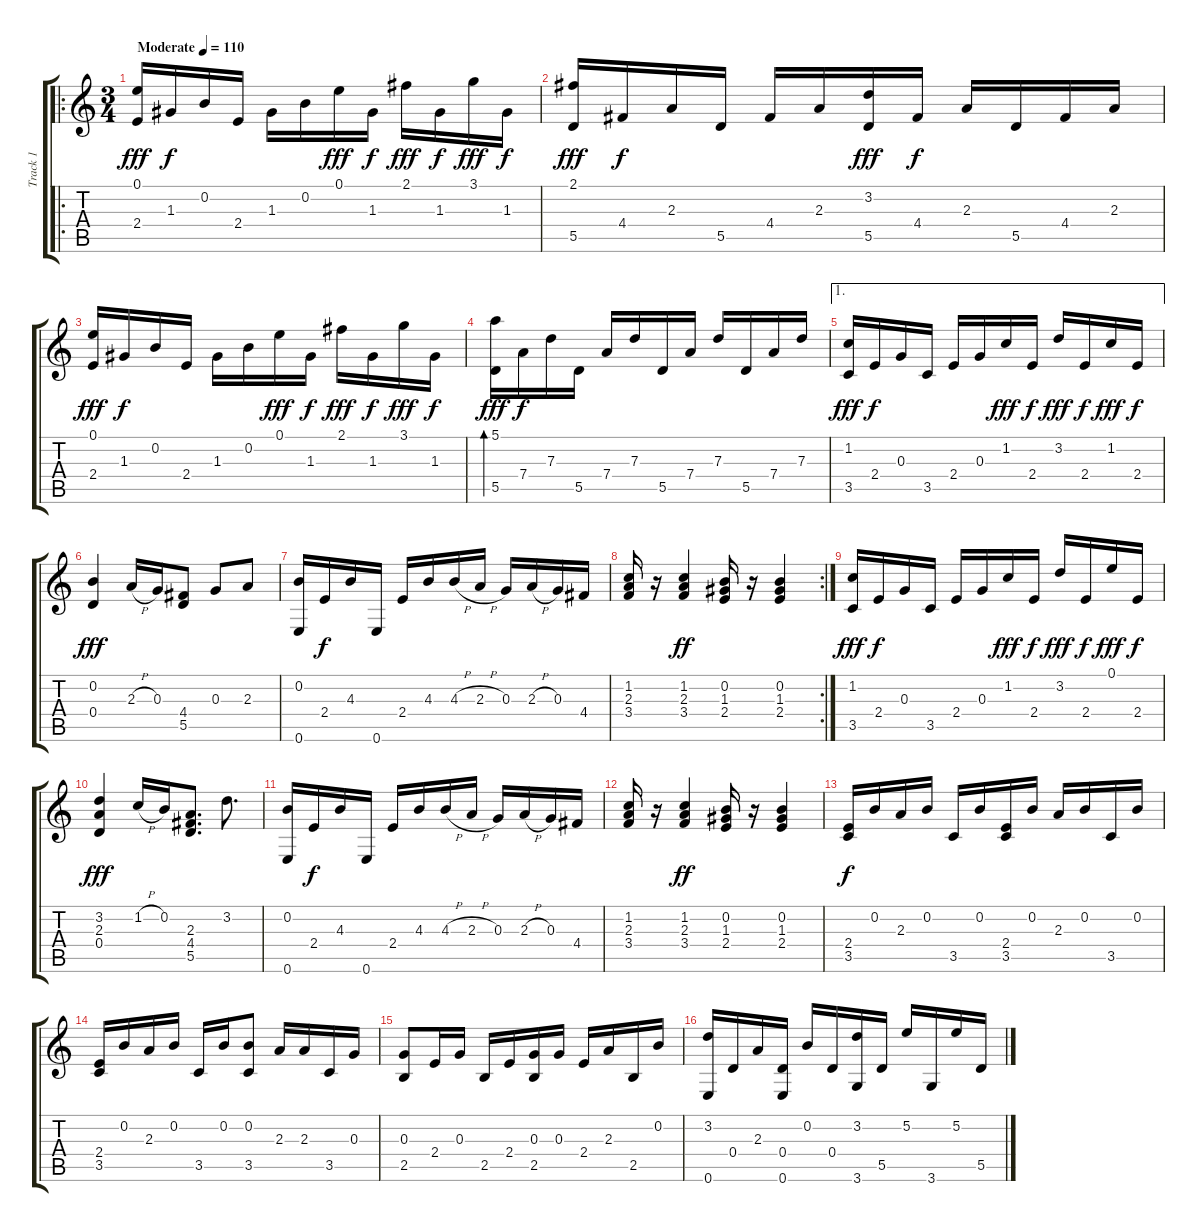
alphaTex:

\track ("Track 1" "Track 1") {instrument acousticguitarnylon}
\staff {score tabs}
\tuning (E4 B3 G3 D3 A2 E2) {hide}
\ro
\ts (3 4)
\tempo (110 "Moderate")
\clef g2
\ks c
(0.1 2.4).16{dy fff instrument acousticguitarnylon} 1.3.16{dy f} 0.2.16 2.4.16 1.3.16 0.2.16 0.1.16{dy fff} 1.3.16{dy f} 2.1.16{dy fff} 1.3.16{dy f} 3.1.16{dy fff} 1.3.16{dy f} |
(2.1 5.5).16{dy fff} 4.4.16{dy f} 2.3.16 5.5.16 4.4.16 2.3.16 (3.2 5.5).16{dy fff} 4.4.16{dy f} 2.3.16 5.5.16 4.4.16 2.3.16 |
(0.1 2.4).16{dy fff} 1.3.16{dy f} 0.2.16 2.4.16 1.3.16 0.2.16 0.1.16{dy fff} 1.3.16{dy f} 2.1.16{dy fff} 1.3.16{dy f} 3.1.16{dy fff} 1.3.16{dy f} |
(5.1 5.5).16{bd 60 dy fff} 7.4.16{dy f} 7.3.16 5.5.16 7.4.16 7.3.16 5.5.16 7.4.16 7.3.16 5.5.16 7.4.16 7.3.16 |
\ae 1
(1.2 3.5).16{dy fff} 2.4.16{dy f} 0.3.16 3.5.16 2.4.16 0.3.16 1.2.16{dy fff} 2.4.16{dy f} 3.2.16{dy fff} 2.4.16{dy f} 1.2.16{dy fff} 2.4.16{dy f} |
(0.2 0.4).4{dy fff} 2.3{h}.16 0.3.16 (4.4 5.5).8 0.3.8 2.3.8 |
(0.2 0.6).16 2.4.16{dy f} 4.3.16 0.6.16 2.4.16 4.3.16 4.3{h}.16 2.3{h}.16 0.3.16 2.3{h}.16 0.3.16 4.4.16 |
\rc 2
(1.2 2.3 3.4).16 r.16 (1.2 2.3 3.4).4{dy ff} (0.2 1.3 2.4).16 r.16 (0.2 1.3 2.4).4 |
(1.2 3.5).16{dy fff} 2.4.16{dy f} 0.3.16 3.5.16 2.4.16 0.3.16 1.2.16{dy fff} 2.4.16{dy f} 3.2.16{dy fff} 2.4.16{dy f} 0.1.16{dy fff} 2.4.16{dy f} |
(3.2 2.3 0.4).4{dy fff} 1.2{h}.16 0.2.16 (2.3 4.4 5.5).8{d} 3.2.8{d} |
(0.2 0.6).16 2.4.16{dy f} 4.3.16 0.6.16 2.4.16 4.3.16 4.3{h}.16 2.3{h}.16 0.3.16 2.3{h}.16 0.3.16 4.4.16 |
(1.2 2.3 3.4).16 r.16 (1.2 2.3 3.4).4{dy ff} (0.2 1.3 2.4).16 r.16 (0.2 1.3 2.4).4 |
(2.4 3.5).16{dy f} 0.2.16 2.3.16 0.2.16 3.5.16 0.2.16 (2.4 3.5).16 0.2.16 2.3.16 0.2.16 3.5.16 0.2.16 |
(2.4 3.5).16 0.2.16 2.3.16 0.2.16 3.5.16 0.2.16 (0.2 3.5).8 2.3.16 2.3.16 3.5.16 0.3.16 |
(0.3 2.5).8 2.4.16 0.3.16 2.5.16 2.4.16 (0.3 2.5).16 0.3.16 2.4.16 2.3.16 2.5.16 0.2.16 |
(3.2 0.6).16 0.4.16 2.3.16 (0.4 0.6).16 0.2.16 0.4.16 (3.2 3.6).16 5.5.16 5.2.16 3.6.16 5.2.16 5.5.16
